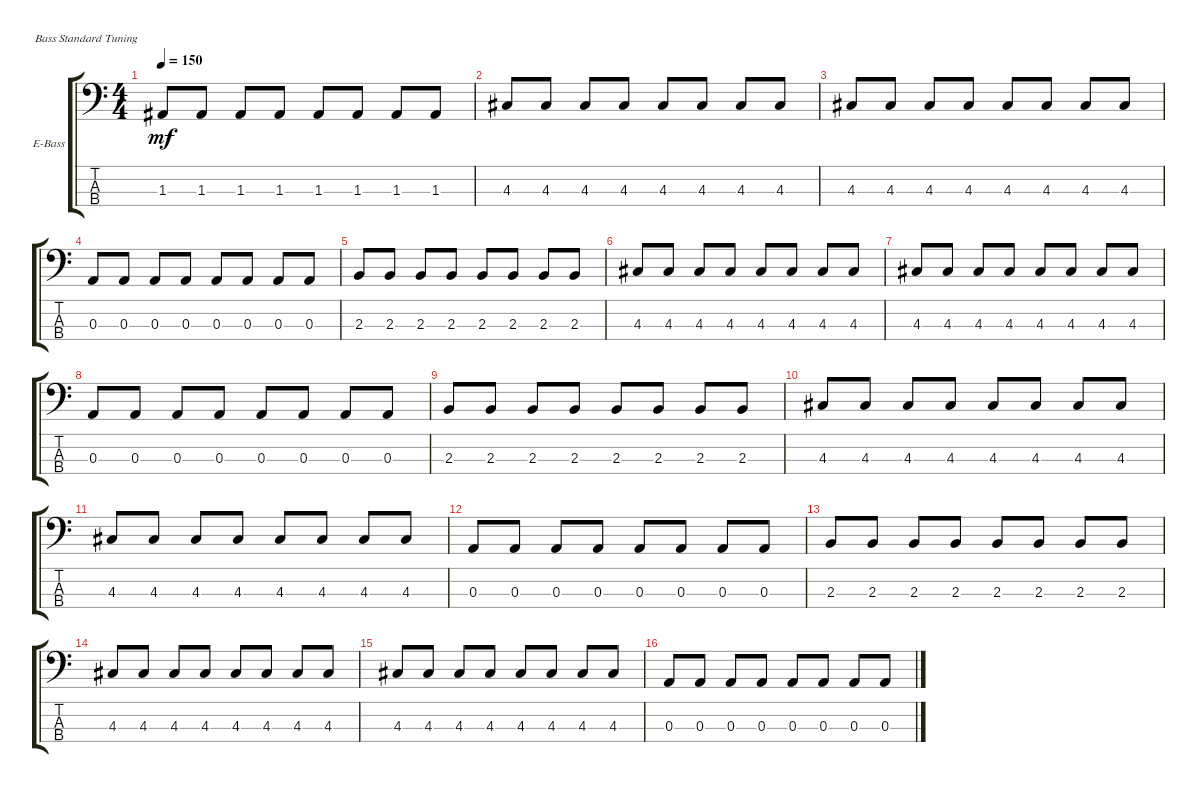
\bracketExtendMode groupsimilarinstruments
\firstSystemTrackNameOrientation horizontal
\otherSystemsTrackNameOrientation horizontal
\track ("Electric Bass" "E-Bass") {instrument electricbassfinger}
\staff {score tabs}
\tuning (G2 D2 A1 E1)
\ts (4 4)
\tempo 150
\clef f4
\ks c
1.3.8{dy mf} 1.3.8 1.3.8 1.3.8 1.3.8 1.3.8 1.3.8 1.3.8 |
4.3.8 4.3.8 4.3.8 4.3.8 4.3.8 4.3.8 4.3.8 4.3.8 |
4.3.8 4.3.8 4.3.8 4.3.8 4.3.8 4.3.8 4.3.8 4.3.8 |
0.3.8 0.3.8 0.3.8 0.3.8 0.3.8 0.3.8 0.3.8 0.3.8 |
2.3.8 2.3.8 2.3.8 2.3.8 2.3.8 2.3.8 2.3.8 2.3.8 |
4.3.8 4.3.8 4.3.8 4.3.8 4.3.8 4.3.8 4.3.8 4.3.8 |
4.3.8 4.3.8 4.3.8 4.3.8 4.3.8 4.3.8 4.3.8 4.3.8 |
0.3.8 0.3.8 0.3.8 0.3.8 0.3.8 0.3.8 0.3.8 0.3.8 |
2.3.8 2.3.8 2.3.8 2.3.8 2.3.8 2.3.8 2.3.8 2.3.8 |
4.3.8 4.3.8 4.3.8 4.3.8 4.3.8 4.3.8 4.3.8 4.3.8 |
4.3.8 4.3.8 4.3.8 4.3.8 4.3.8 4.3.8 4.3.8 4.3.8 |
0.3.8 0.3.8 0.3.8 0.3.8 0.3.8 0.3.8 0.3.8 0.3.8 |
2.3.8 2.3.8 2.3.8 2.3.8 2.3.8 2.3.8 2.3.8 2.3.8 |
4.3.8 4.3.8 4.3.8 4.3.8 4.3.8 4.3.8 4.3.8 4.3.8 |
4.3.8 4.3.8 4.3.8 4.3.8 4.3.8 4.3.8 4.3.8 4.3.8 |
0.3.8 0.3.8 0.3.8 0.3.8 0.3.8 0.3.8 0.3.8 0.3.8
